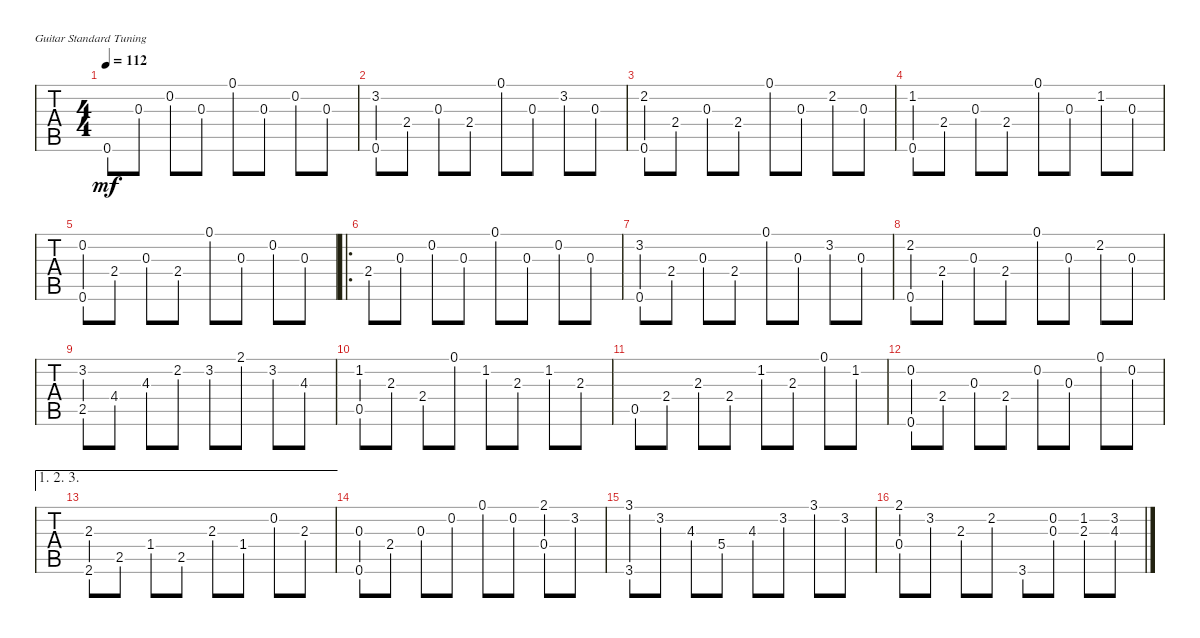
\defaultSystemsLayout 4
\bracketExtendMode groupsimilarinstruments
\firstSystemTrackNameOrientation horizontal
\otherSystemsTrackNameOrientation horizontal
\track "" {instrument acousticguitarsteel}
\staff {tabs}
\tuning (E4 B3 G3 D3 A2 E2)
\ts (4 4)
\tempo 112
\clef g2
\ks c
0.6.8{dy mf instrument acousticguitarsteel} 0.3.8 0.2.8 0.3.8 0.1.8 0.3.8 0.2.8 0.3.8 |
(3.2 0.6).8 2.4.8 0.3.8 2.4.8 0.1.8 0.3.8 3.2.8 0.3.8 |
(0.6 2.2).8 2.4.8 0.3.8 2.4.8 0.1.8 0.3.8 2.2.8 0.3.8 |
(1.2 0.6).8 2.4.8 0.3.8 2.4.8 0.1.8 0.3.8 1.2.8 0.3.8 |
(0.2 0.6).8 2.4.8 0.3.8 2.4.8 0.1.8 0.3.8 0.2.8 0.3.8 |
\ro
2.4.8 0.3.8 0.2.8 0.3.8 0.1.8 0.3.8 0.2.8 0.3.8 |
(3.2 0.6).8 2.4.8 0.3.8 2.4.8 0.1.8 0.3.8 3.2.8 0.3.8 |
(0.6 2.2).8 2.4.8 0.3.8 2.4.8 0.1.8 0.3.8 2.2.8 0.3.8 |
(2.5 3.2).8 4.4.8 4.3.8 2.2.8 3.2.8 2.1.8 3.2.8 4.3.8 |
(0.5 1.2).8 2.3.8 2.4.8 0.1.8 1.2.8 2.3.8 1.2.8 2.3.8 |
0.5.8 2.4.8 2.3.8 2.4.8 1.2.8 2.3.8 0.1.8 1.2.8 |
(0.6 0.2).8 2.4.8 0.3.8 2.4.8 0.2.8 0.3.8 0.1.8 0.2.8 |
\ae (1 2 3)
(2.6 2.3).8 2.5.8 1.4.8 2.5.8 2.3.8 1.4.8 0.2.8 2.3.8 |
(0.6 0.3).8 2.4.8 0.3.8 0.2.8 0.1.8 0.2.8 (2.1 0.4).8 3.2.8 |
(3.6 3.1).8 3.2.8 4.3.8 5.4.8 4.3.8 3.2.8 3.1.8 3.2.8 |
(2.1 0.4).8 3.2.8 2.3.8 2.2.8 3.6.8 (0.2 0.3).8 (1.2 2.3).8 (3.2 4.3).8
